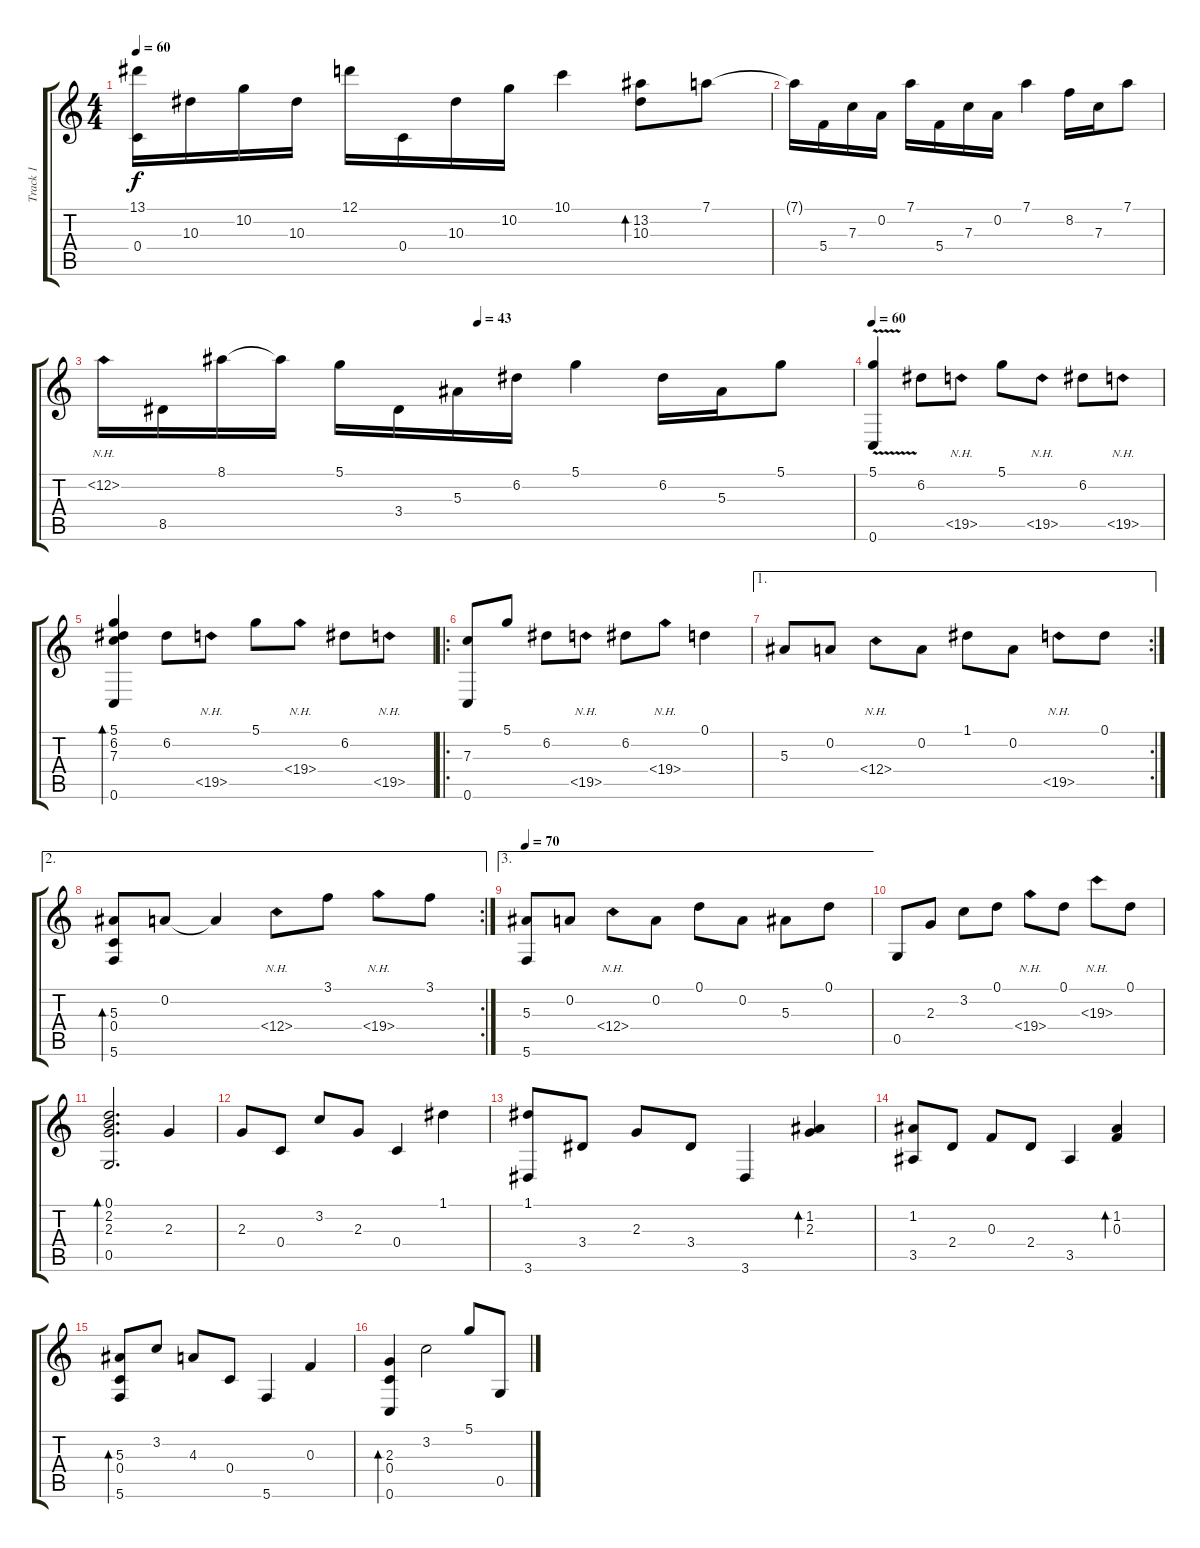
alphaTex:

\track ("Track 1" "Track 1") {instrument acousticguitarsteel}
\staff {score tabs}
\tuning (D4 A3 F3 C3 G2 C2) {hide}
\ts (4 4)
\tempo 60
\clef g2
\ks c
(13.1 0.4).16{dy f} 10.3.16 10.2.16 10.3.16 12.1.16 0.4.16 10.3.16 10.2.16 10.1.4 (13.2 10.3).8{bd 60} 7.1.8 |
7.1{t}.16 5.4.16 7.3.16 0.2.16 7.1.16 5.4.16 7.3.16 0.2.16 7.1.4 8.2.16 7.3.16 7.1.8 |
\tempo (43 0.5)
12.2{nh}.16 8.5.16 8.1.16 8.1{t}.16 5.1.16 3.4.16 5.3.16 6.2.16 5.1.4 6.2.16 5.3.16 5.1.8 |
\tempo 60
(5.1{v} 0.6).4 6.2.8 19.5{nh}.8 5.1.8 19.5{nh}.8 6.2.8 19.5{nh}.8 |
(5.1 6.2 7.3 0.6).4{bd 60} 6.2.8 19.5{nh}.8 5.1.8 19.4{nh}.8 6.2.8 19.5{nh}.8 |
\ro
(7.3 0.6).8 5.1.8 6.2.8 19.5{nh}.8 6.2.8 19.4{nh}.8 0.1.4 |
\ae 1
\rc 2
5.3.8 0.2.8 12.4{nh}.8 0.2.8 1.1.8 0.2.8 19.5{nh}.8 0.1.8 |
\ae 2
\rc 2
(5.3 0.4 5.6).8{bd 60} 0.2.8 0.2{t}.4 12.4{nh}.8 3.1.8 19.4{nh}.8 3.1.8 |
\ae 3
\tempo 70
(5.3 5.6).8 0.2.8 12.4{nh}.8 0.2.8 0.1.8 0.2.8 5.3.8 0.1.8 |
0.5.8 2.3.8 3.2.8 0.1.8 19.4{nh}.8 0.1.8 19.3{nh}.8 0.1.8 |
(0.1 2.2 2.3 0.5).2{d bd 60} 2.3.4 |
2.3.8 0.4.8 3.2.8 2.3.8 0.4.4 1.1.4 |
(1.1 3.6).8 3.4.8 2.3.8 3.4.8 3.6.4 (1.2 2.3).4{bd 60} |
(1.2 3.5).8 2.4.8 0.3.8 2.4.8 3.5.4 (1.2 0.3).4{bd 60} |
(5.3 0.4 5.6).8{bd 60} 3.2.8 4.3.8 0.4.8 5.6.4 0.3.4 |
(2.3 0.4 0.6).4{bd 60} 3.2.2 5.1.8 0.5.8
